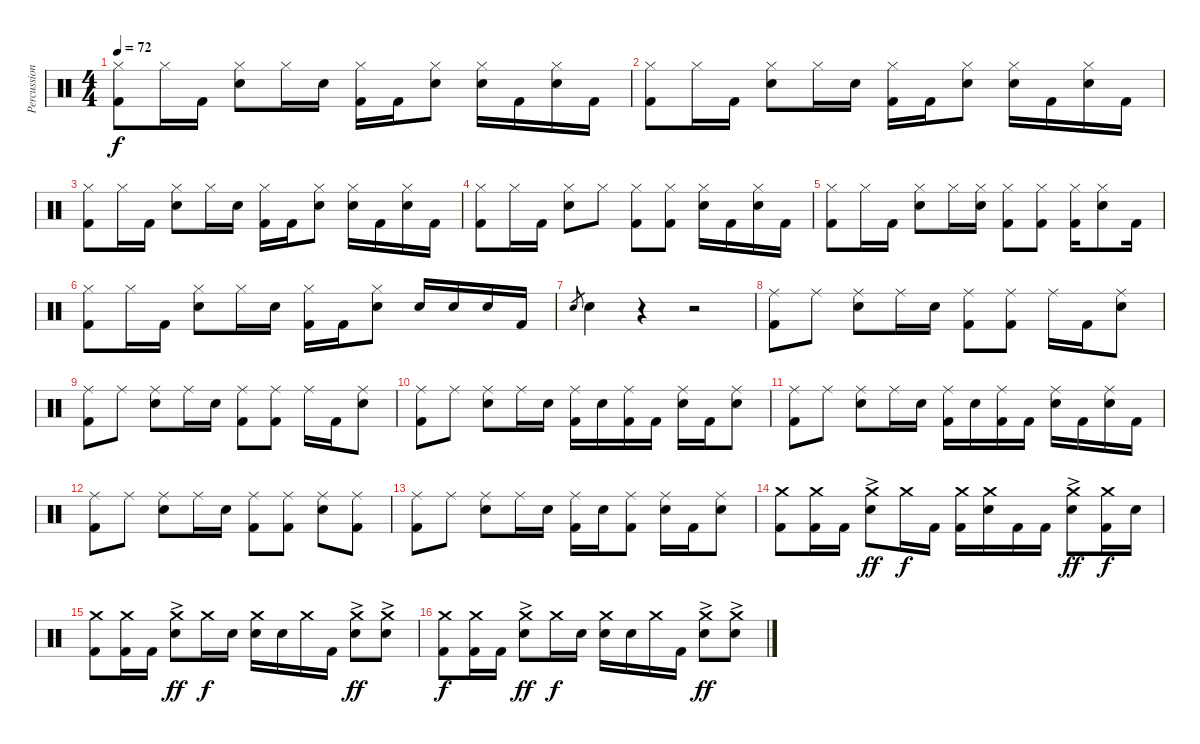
\track ("Percussions" "Percussion") {instrument percussion}
\staff {score}
\articulation defaults
\ts (4 4)
\tempo 72
\clef neutral
\ks c
("Hi-Hat (closed)" "Kick (hit) 2").8{dy f} "Hi-Hat (closed)".16 "Kick (hit) 2".16 ("Hi-Hat (closed)" "Electric Snare (hit)").8 "Hi-Hat (closed)".16 "Electric Snare (hit)".16 ("Hi-Hat (closed)" "Kick (hit) 2").16 "Kick (hit) 2".16 ("Hi-Hat (closed)" "Electric Snare (hit)").8 ("Hi-Hat (closed)" "Electric Snare (hit)").16 "Kick (hit) 2".16 ("Electric Snare (hit)" "Hi-Hat (closed)").16 "Kick (hit) 2".16 |
("Hi-Hat (closed)" "Kick (hit) 2").8 "Hi-Hat (closed)".16 "Kick (hit) 2".16 ("Hi-Hat (closed)" "Electric Snare (hit)").8 "Hi-Hat (closed)".16 "Electric Snare (hit)".16 ("Hi-Hat (closed)" "Kick (hit) 2").16 "Kick (hit) 2".16 ("Hi-Hat (closed)" "Electric Snare (hit)").8 ("Hi-Hat (closed)" "Electric Snare (hit)").16 "Kick (hit) 2".16 ("Electric Snare (hit)" "Hi-Hat (closed)").16 "Kick (hit) 2".16 |
("Hi-Hat (closed)" "Kick (hit) 2").8 "Hi-Hat (closed)".16 "Kick (hit) 2".16 ("Hi-Hat (closed)" "Electric Snare (hit)").8 "Hi-Hat (closed)".16 "Electric Snare (hit)".16 ("Hi-Hat (closed)" "Kick (hit) 2").16 "Kick (hit) 2".16 ("Hi-Hat (closed)" "Electric Snare (hit)").8 ("Hi-Hat (closed)" "Electric Snare (hit)").16 "Kick (hit) 2".16 ("Electric Snare (hit)" "Hi-Hat (closed)").16 "Kick (hit) 2".16 |
("Hi-Hat (closed)" "Kick (hit) 2").8 "Hi-Hat (closed)".16 "Kick (hit) 2".16 ("Hi-Hat (closed)" "Electric Snare (hit)").8 "Hi-Hat (closed)".8 ("Hi-Hat (closed)" "Kick (hit) 2").8 ("Hi-Hat (closed)" "Kick (hit) 2").8 ("Hi-Hat (closed)" "Electric Snare (hit)").16 "Kick (hit) 2".16 ("Hi-Hat (closed)" "Electric Snare (hit)").16 "Kick (hit) 2".16 |
("Hi-Hat (closed)" "Kick (hit) 2").8 "Hi-Hat (closed)".16 "Kick (hit) 2".16 ("Hi-Hat (closed)" "Electric Snare (hit)").8 "Hi-Hat (closed)".16 ("Hi-Hat (closed)" "Electric Snare (hit)").16 ("Hi-Hat (closed)" "Kick (hit) 2").8 ("Hi-Hat (closed)" "Kick (hit) 2").8 ("Kick (hit) 2" "Hi-Hat (closed)").16 ("Hi-Hat (closed)" "Electric Snare (hit)").8 "Kick (hit) 2".16 |
("Hi-Hat (closed)" "Kick (hit) 2").8 "Hi-Hat (closed)".16 "Kick (hit) 2".16 ("Hi-Hat (closed)" "Electric Snare (hit)").8 "Hi-Hat (closed)".16 "Electric Snare (hit)".16 ("Hi-Hat (closed)" "Kick (hit) 2").16 "Kick (hit) 2".16 ("Hi-Hat (closed)" "Electric Snare (hit)").8 "Electric Snare (hit)".16 "Electric Snare (hit)".16 "Electric Snare (hit)".16 "Kick (hit) 2".16 |
"Electric Snare (hit)".8{gr} "Electric Snare (hit)".4 r.4 r.2 |
("Ride (middle)" "Kick (hit) 2").8 "Ride (middle)".8 ("Ride (middle)" "Electric Snare (hit)").8 "Ride (middle)".16 "Electric Snare (hit)".16 ("Ride (middle)" "Kick (hit) 2").8 ("Ride (middle)" "Kick (hit) 2").8 "Ride (middle)".16 "Kick (hit) 2".16 ("Ride (middle)" "Electric Snare (hit)").8 |
("Ride (middle)" "Kick (hit) 2").8 "Ride (middle)".8 ("Ride (middle)" "Electric Snare (hit)").8 "Ride (middle)".16 "Electric Snare (hit)".16 ("Ride (middle)" "Kick (hit) 2").8 ("Ride (middle)" "Kick (hit) 2").8 "Ride (middle)".16 "Kick (hit) 2".16 ("Ride (middle)" "Electric Snare (hit)").8 |
("Ride (middle)" "Kick (hit) 2").8 "Ride (middle)".8 ("Ride (middle)" "Electric Snare (hit)").8 "Ride (middle)".16 "Electric Snare (hit)".16 ("Ride (middle)" "Kick (hit) 2").16 "Electric Snare (hit)".16 ("Ride (middle)" "Kick (hit) 2").16 "Kick (hit) 2".16 ("Ride (middle)" "Electric Snare (hit)").16 "Kick (hit) 2".16 ("Electric Snare (hit)" "Ride (middle)").8 |
("Ride (middle)" "Kick (hit) 2").8 "Ride (middle)".8 ("Ride (middle)" "Electric Snare (hit)").8 "Ride (middle)".16 "Electric Snare (hit)".16 ("Ride (middle)" "Kick (hit) 2").16 "Electric Snare (hit)".16 ("Ride (middle)" "Kick (hit) 2").16 "Kick (hit) 2".16 ("Ride (middle)" "Electric Snare (hit)").16 "Kick (hit) 2".16 ("Electric Snare (hit)" "Ride (middle)").16 "Kick (hit) 2".16 |
("Ride (middle)" "Kick (hit) 2").8 "Ride (middle)".8 ("Ride (middle)" "Electric Snare (hit)").8 "Ride (middle)".16 "Electric Snare (hit)".16 ("Ride (middle)" "Kick (hit) 2").8 ("Ride (middle)" "Kick (hit) 2").8 ("Electric Snare (hit)" "Ride (middle)").8 ("Ride (middle)" "Kick (hit) 2").8 |
("Ride (middle)" "Kick (hit) 2").8 "Ride (middle)".8 ("Ride (middle)" "Electric Snare (hit)").8 "Ride (middle)".16 "Electric Snare (hit)".16 ("Ride (middle)" "Kick (hit) 2").16 "Electric Snare (hit)".16 ("Ride (middle)" "Kick (hit) 2").8 ("Ride (middle)" "Electric Snare (hit)").16 "Kick (hit) 2".16 ("Electric Snare (hit)" "Ride (middle)").8 |
("Crash medium (hit)" "Kick (hit) 2").8 ("Crash medium (hit)" "Kick (hit) 2").16 "Kick (hit) 2".16 ("Crash medium (hit)"{ac} "Electric Snare (hit)").8{dy ff} "Crash medium (hit)".16{dy f} "Kick (hit) 2".16 ("Crash medium (hit)" "Kick (hit) 2").16 ("Crash medium (hit)" "Electric Snare (hit)").16 "Kick (hit) 2".16 "Kick (hit) 2".16 ("Crash medium (hit)"{ac} "Electric Snare (hit)").8{dy ff} ("Crash medium (hit)" "Kick (hit) 2").16{dy f} "Electric Snare (hit)".16 |
("Crash medium (hit)" "Kick (hit) 2").8 ("Crash medium (hit)" "Kick (hit) 2").16 "Kick (hit) 2".16 ("Crash medium (hit)"{ac} "Electric Snare (hit)").8{dy ff} "Crash medium (hit)".16{dy f} "Electric Snare (hit)".16 ("Crash medium (hit)" "Electric Snare (hit)").16 "Electric Snare (hit)".16 "Crash medium (hit)".16 "Kick (hit) 2".16 ("Crash medium (hit)"{ac} "Electric Snare (hit)").8{dy ff} ("Crash medium (hit)"{ac} "Electric Snare (hit)").8 |
("Crash medium (hit)" "Kick (hit) 2").8{dy f} ("Crash medium (hit)" "Kick (hit) 2").16 "Kick (hit) 2".16 ("Crash medium (hit)"{ac} "Electric Snare (hit)").8{dy ff} "Crash medium (hit)".16{dy f} "Electric Snare (hit)".16 ("Crash medium (hit)" "Electric Snare (hit)").16 "Electric Snare (hit)".16 "Crash medium (hit)".16 "Kick (hit) 2".16 ("Crash medium (hit)"{ac} "Electric Snare (hit)").8{dy ff} ("Crash medium (hit)"{ac} "Electric Snare (hit)").8
